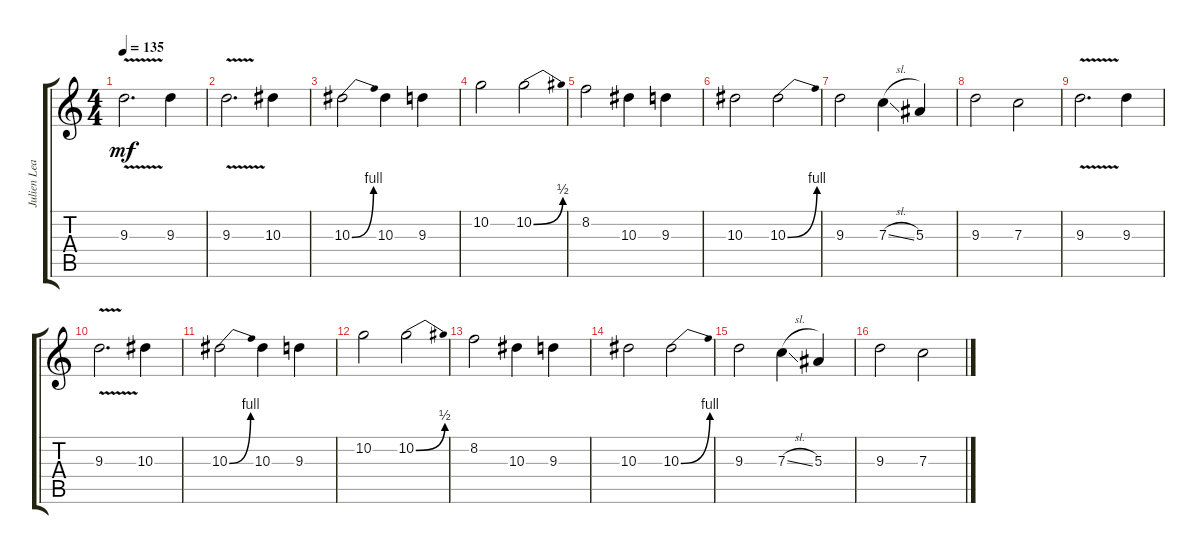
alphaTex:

\track ("Julien Lead" "Julien Lea") {instrument distortionguitar}
\staff {score tabs}
\tuning (D4 A3 F3 C3 G2 C2) {hide}
\ts (4 4)
\tempo 135
\clef g2
\ks c
9.3{v}.2{d dy mf} 9.3.4 |
9.3{v}.2{d} 10.3.4 |
10.3{be (bend 0 0 60 4)}.2 10.3.4 9.3.4 |
10.2.2 10.2{be (bend 0 0 60 2)}.2 |
8.2.2 10.3.4 9.3.4 |
10.3.2 10.3{be (bend 0 0 60 4)}.2 |
9.3.2 7.3{sl}.4 5.3.4 |
9.3.2 7.3.2 |
9.3{v}.2{d} 9.3.4 |
9.3{v}.2{d} 10.3.4 |
10.3{be (bend 0 0 60 4)}.2 10.3.4 9.3.4 |
10.2.2 10.2{be (bend 0 0 60 2)}.2 |
8.2.2 10.3.4 9.3.4 |
10.3.2 10.3{be (bend 0 0 60 4)}.2 |
9.3.2 7.3{sl}.4 5.3.4 |
9.3.2 7.3.2
